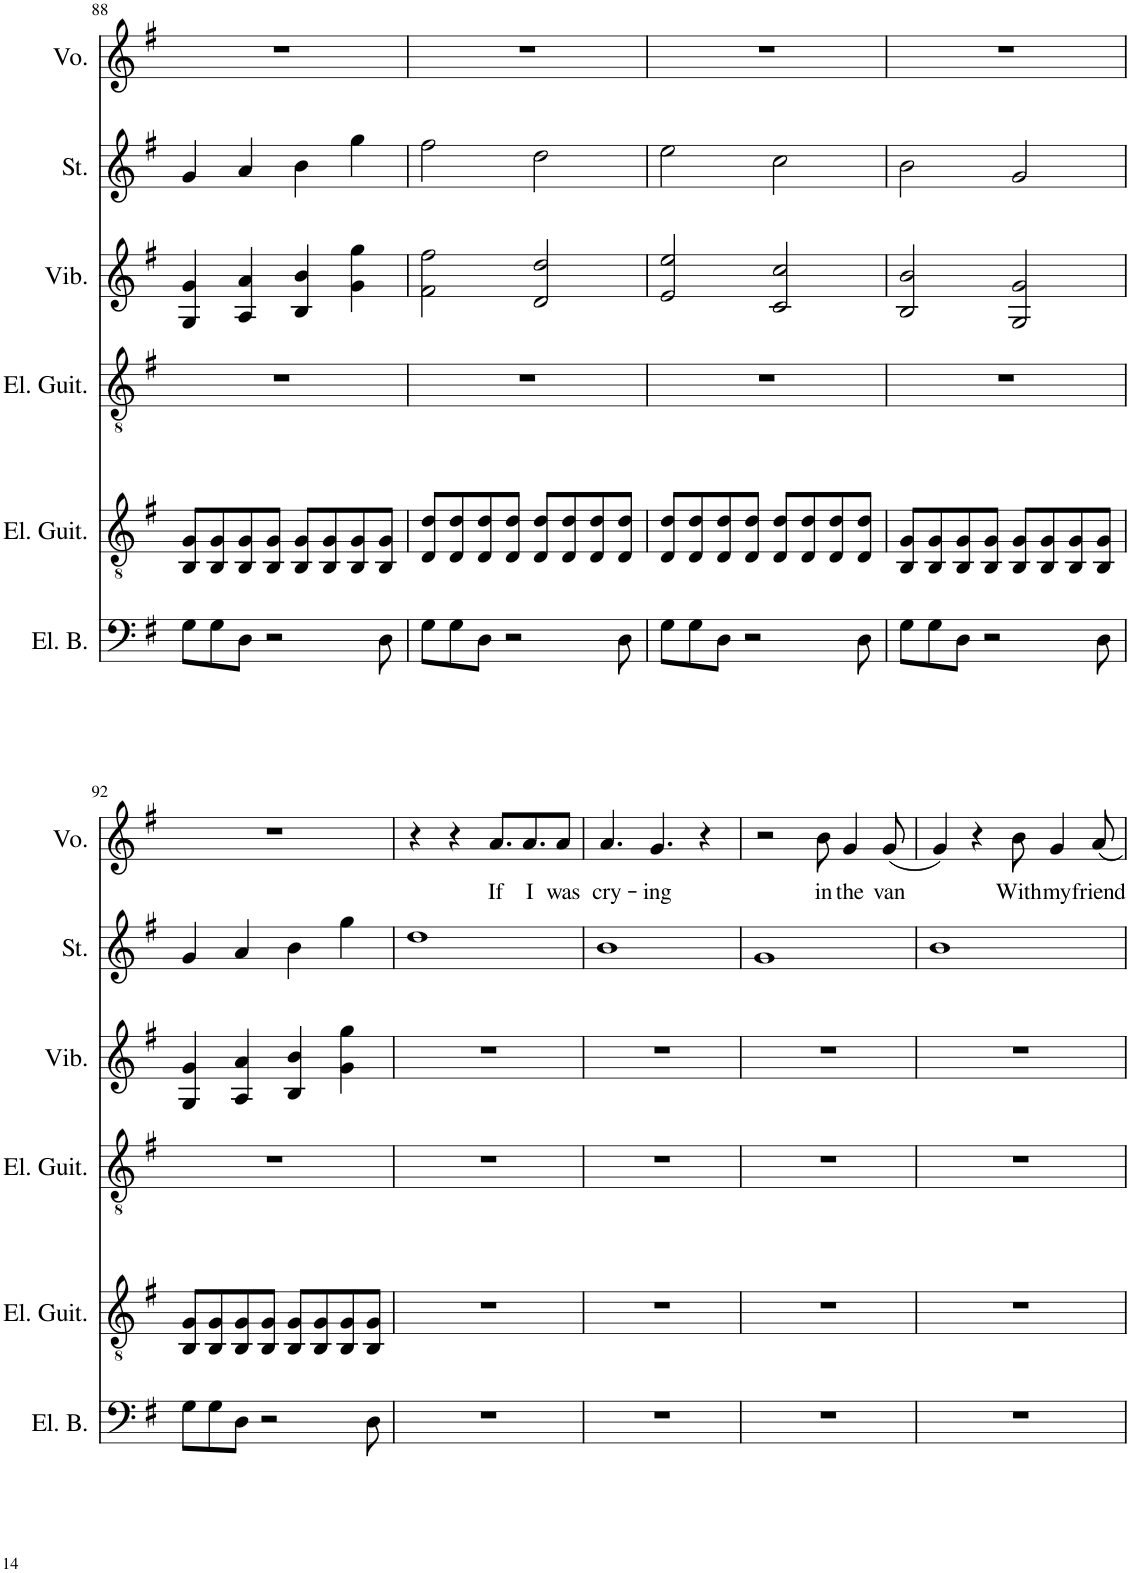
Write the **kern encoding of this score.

**kern	**kern	**kern	**kern	**kern	**kern	**text
*part6	*part5	*part4	*part3	*part2	*part1	*part1
*staff6	*staff5	*staff4	*staff3	*staff2	*staff1	*staff1
*I"Electric Bass	*I"Electric Guitar	*I"Electric Guitar	*I"Vibraphone	*I"Strings	*I"Voice	*
*I'El. B.	*I'El. Guit.	*I'El. Guit.	*I'Vib.	*I'St.	*I'Vo.	*
!!LO:PB:g=z
*clefF4	*clefGv2	*clefGv2	*clefG2	*clefG2	*clefG2	*
*Trd7c12	*Trd7c12	*Trd7c12	*	*	*	*
*k[f#]	*k[f#]	*k[f#]	*k[f#]	*k[f#]	*k[f#]	*
*M4/4	*M4/4	*M4/4	*M4/4	*M4/4	*M4/4	*
=88	=88	=88	=88	=88	=88	=88
8G\L	8BB/ 8G/L	1r	4G/ 4g/	4g/	1r	.
8G\	8BB/ 8G/	.	.	.	.	.
8D\J	8BB/ 8G/	.	4A/ 4a/	4a/	.	.
2r	8BB/ 8G/J	.	.	.	.	.
.	8BB/ 8G/L	.	4B/ 4b/	4b\	.	.
.	8BB/ 8G/	.	.	.	.	.
.	8BB/ 8G/	.	4g\ 4gg\	4gg\	.	.
8D\	8BB/ 8G/J	.	.	.	.	.
=89	=89	=89	=89	=89	=89	=89
8G\L	8D/ 8d/L	1r	2f#\ 2ff#\	2ff#\	1r	.
8G\	8D/ 8d/	.	.	.	.	.
8D\J	8D/ 8d/	.	.	.	.	.
2r	8D/ 8d/J	.	.	.	.	.
.	8D/ 8d/L	.	2d/ 2dd/	2dd\	.	.
.	8D/ 8d/	.	.	.	.	.
.	8D/ 8d/	.	.	.	.	.
8D\	8D/ 8d/J	.	.	.	.	.
=90	=90	=90	=90	=90	=90	=90
8G\L	8D/ 8d/L	1r	2e/ 2ee/	2ee\	1r	.
8G\	8D/ 8d/	.	.	.	.	.
8D\J	8D/ 8d/	.	.	.	.	.
2r	8D/ 8d/J	.	.	.	.	.
.	8D/ 8d/L	.	2c/ 2cc/	2cc\	.	.
.	8D/ 8d/	.	.	.	.	.
.	8D/ 8d/	.	.	.	.	.
8D\	8D/ 8d/J	.	.	.	.	.
=91	=91	=91	=91	=91	=91	=91
8G\L	8BB/ 8G/L	1r	2B/ 2b/	2b\	1r	.
8G\	8BB/ 8G/	.	.	.	.	.
8D\J	8BB/ 8G/	.	.	.	.	.
2r	8BB/ 8G/J	.	.	.	.	.
.	8BB/ 8G/L	.	2G/ 2g/	2g/	.	.
.	8BB/ 8G/	.	.	.	.	.
.	8BB/ 8G/	.	.	.	.	.
8D\	8BB/ 8G/J	.	.	.	.	.
!!LO:LB:g=z
=92	=92	=92	=92	=92	=92	=92
8G\L	8BB/ 8G/L	1r	4G/ 4g/	4g/	1r	.
8G\	8BB/ 8G/	.	.	.	.	.
8D\J	8BB/ 8G/	.	4A/ 4a/	4a/	.	.
2r	8BB/ 8G/J	.	.	.	.	.
.	8BB/ 8G/L	.	4B/ 4b/	4b\	.	.
.	8BB/ 8G/	.	.	.	.	.
.	8BB/ 8G/	.	4g\ 4gg\	4gg\	.	.
8D\	8BB/ 8G/J	.	.	.	.	.
=93	=93	=93	=93	=93	=93	=93
1r	1r	1r	1r	1dd	4r	.
.	.	.	.	.	4r	.
!	!	!	!	!	!	!LO:LY:b
.	.	.	.	.	8.a/L	If
!	!	!	!	!	!	!LO:LY:b
.	.	.	.	.	8.a/	I
!	!	!	!	!	!	!LO:LY:b
.	.	.	.	.	8a/J	was
=94	=94	=94	=94	=94	=94	=94
!	!	!	!	!	!	!LO:LY:b
1r	1r	1r	1r	1b	4.a/	cry-
!	!	!	!	!	!	!LO:LY:b
.	.	.	.	.	4.g/	-ing
.	.	.	.	.	4r	.
=95	=95	=95	=95	=95	=95	=95
1r	1r	1r	1r	1g	2r	.
!	!	!	!	!	!	!LO:LY:b
.	.	.	.	.	8b\	in
!	!	!	!	!	!	!LO:LY:b
.	.	.	.	.	4g/	the
!	!	!	!	!	!	!LO:LY:b
.	.	.	.	.	(8g/	van
=96	=96	=96	=96	=96	=96	=96
1r	1r	1r	1r	1b	4g/)	.
.	.	.	.	.	4r	.
!	!	!	!	!	!	!LO:LY:b
.	.	.	.	.	8b\	With
!	!	!	!	!	!	!LO:LY:b
.	.	.	.	.	4g/	my
!	!	!	!	!	!	!LO:LY:b
.	.	.	.	.	8a/	friend
=	=	=	=	=	=	=
*-	*-	*-	*-	*-	*-	*-
